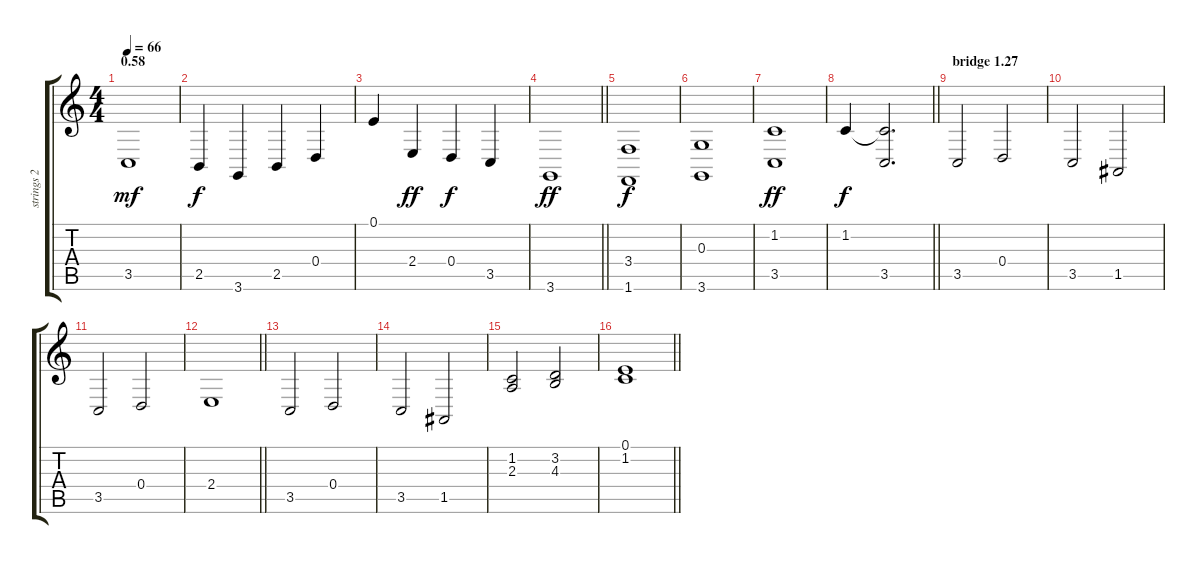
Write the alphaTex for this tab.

\track ("strings 2" "strings 2") {instrument stringensemble1}
\staff {score tabs}
\tuning (E4 B3 G3 D3 A2 E2) {hide}
\ts (4 4)
\section ("" "0.58")
\tempo 66
\clef g2
\ks c
3.5.1{dy mf} |
2.5.4{dy f} 3.6.4 2.5.4 0.4.4 |
0.1.4 2.4.4{dy ff} 0.4.4{dy f} 3.5.4 |
\barLineRight lightlight
3.6.1{dy ff} |
(3.4 1.6).1{dy f} |
(0.3 3.6).1 |
(1.2 3.5).1{dy ff} |
\barLineRight lightlight
1.2.4{dy f} (1.2{t} 3.5).2{d} |
\section ("" "bridge 1.27")
3.5.2 0.4.2 |
3.5.2 1.5.2 |
3.5.2 0.4.2 |
\barLineRight lightlight
2.4.1 |
3.5.2 0.4.2 |
3.5.2 1.5.2 |
(1.2 2.3).2 (3.2 4.3).2 |
\barLineRight lightlight
(0.1 1.2).1
